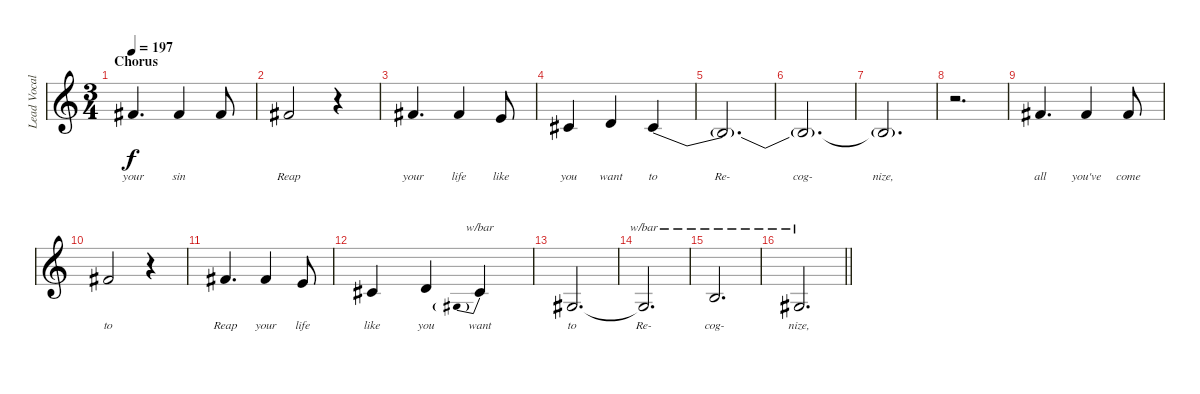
\track ("Lead Vocals I" "Lead Vocal") {instrument lead6voice}
\staff {score}
\tuning (Eb4 Bb3 Gb3 Db3 Ab2 Db2) {hide}
\ts (3 4)
\section ("" "Chorus")
\tempo 197
\clef g2
\ks c
8.2.4{d lyrics (0 "your") lyrics (1 "") lyrics (2 "") lyrics (3 "") lyrics (4 "") dy f} 8.2.4{lyrics (0 "sin") lyrics (1 "") lyrics (2 "") lyrics (3 "") lyrics (4 "")} 8.2.8{lyrics (0 "") lyrics (1 "") lyrics (2 "") lyrics (3 "") lyrics (4 "")} |
6.2{be (custom 0 4 10 4 20 0 60 0)}.2{lyrics (0 "Reap") lyrics (1 "") lyrics (2 "") lyrics (3 "") lyrics (4 "")} r.4 |
8.2.4{d lyrics (0 "your") lyrics (1 "") lyrics (2 "") lyrics (3 "") lyrics (4 "")} 8.2.4{lyrics (0 "life") lyrics (1 "") lyrics (2 "") lyrics (3 "") lyrics (4 "")} 6.2.8{lyrics (0 "like") lyrics (1 "") lyrics (2 "") lyrics (3 "") lyrics (4 "")} |
7.3.4{lyrics (0 "you") lyrics (1 "") lyrics (2 "") lyrics (3 "") lyrics (4 "")} 8.3.4{lyrics (0 "want") lyrics (1 "") lyrics (2 "") lyrics (3 "") lyrics (4 "")} 5.3{be (custom 0 4 30 4 32 6 35 6 38 4 42 4 45 0 60 0)}.4{lyrics (0 "to") lyrics (1 "") lyrics (2 "") lyrics (3 "") lyrics (4 "")} |
5.3{t}.2{d lyrics (0 "Re-") lyrics (1 "") lyrics (2 "") lyrics (3 "") lyrics (4 "")} |
5.3{t}.2{d lyrics (0 "cog-") lyrics (1 "") lyrics (2 "") lyrics (3 "") lyrics (4 "")} |
5.3{t}.2{d lyrics (0 "nize,") lyrics (1 "") lyrics (2 "") lyrics (3 "") lyrics (4 "")} |
r.2{d} |
8.2.4{d lyrics (0 "all") lyrics (1 "") lyrics (2 "") lyrics (3 "") lyrics (4 "")} 8.2.4{lyrics (0 "you've") lyrics (1 "") lyrics (2 "") lyrics (3 "") lyrics (4 "")} 8.2.8{lyrics (0 "come") lyrics (1 "") lyrics (2 "") lyrics (3 "") lyrics (4 "")} |
6.2{be (custom 0 4 10 4 20 0 60 0)}.2{lyrics (0 "to") lyrics (1 "") lyrics (2 "") lyrics (3 "") lyrics (4 "")} r.4 |
8.2.4{d lyrics (0 "Reap") lyrics (1 "") lyrics (2 "") lyrics (3 "") lyrics (4 "")} 8.2.4{lyrics (0 "your") lyrics (1 "") lyrics (2 "") lyrics (3 "") lyrics (4 "")} 6.2.8{lyrics (0 "life") lyrics (1 "") lyrics (2 "") lyrics (3 "") lyrics (4 "")} |
7.3.4{lyrics (0 "like") lyrics (1 "") lyrics (2 "") lyrics (3 "") lyrics (4 "")} 8.3.4{lyrics (0 "you") lyrics (1 "") lyrics (2 "") lyrics (3 "") lyrics (4 "")} 7.4.4{tbe (predive default 0 10 60 10) lyrics (0 "want") lyrics (1 "") lyrics (2 "") lyrics (3 "") lyrics (4 "")} |
7.4{t}.2{d lyrics (0 "to") lyrics (1 "") lyrics (2 "") lyrics (3 "") lyrics (4 "")} |
7.4{t}.2{d tbe (custom default 0 0 39 0 41 2 49 2 51 0 58 0 60 -4) lyrics (0 "Re-") lyrics (1 "") lyrics (2 "") lyrics (3 "") lyrics (4 "")} |
7.4{t}.2{d tbe (custom default 0 6 58 6 60 12) lyrics (0 "cog-") lyrics (1 "") lyrics (2 "") lyrics (3 "") lyrics (4 "")} |
\barLineRight lightlight
7.4{t}.2{d tbe (custom default 0 0 44 0 46 -6 58 -6 60 -2) lyrics (0 "nize,") lyrics (1 "") lyrics (2 "") lyrics (3 "") lyrics (4 "")}
